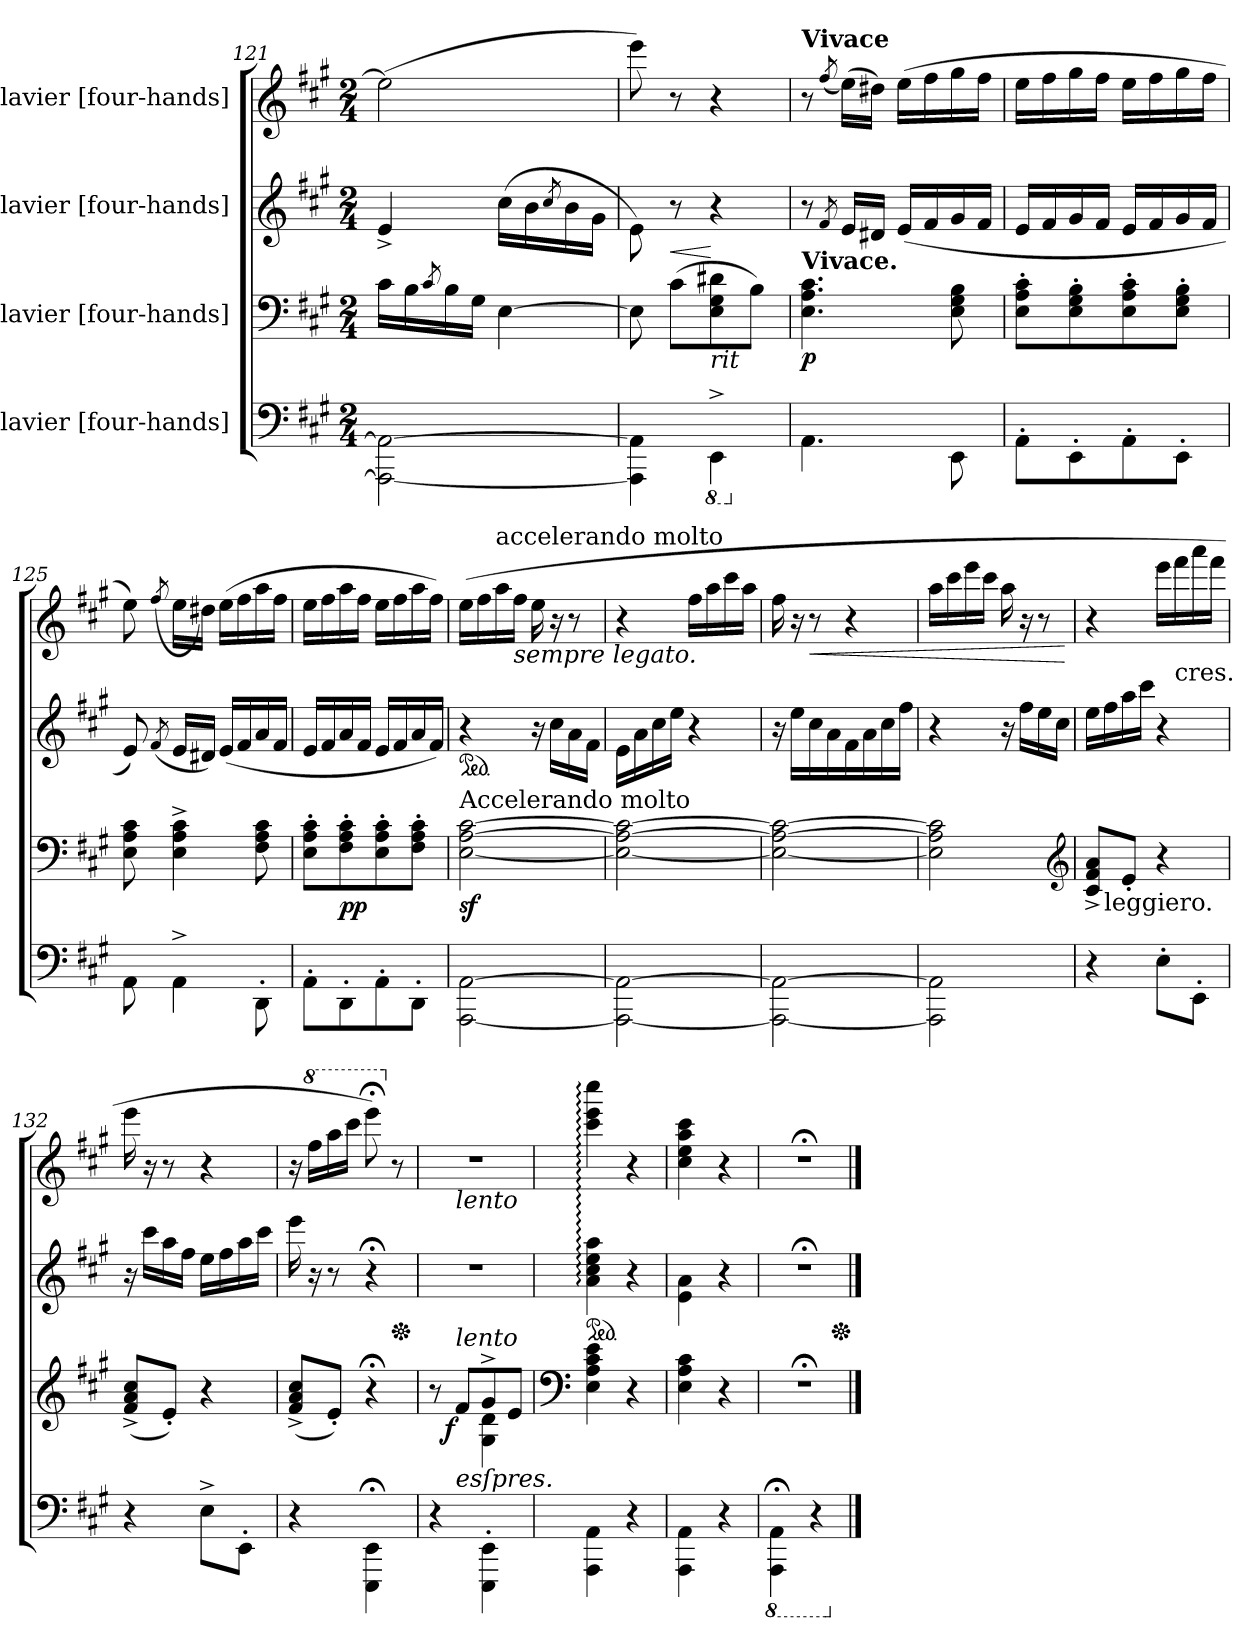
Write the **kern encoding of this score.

**kern	**kern	**dynam	**kern	**kern	**dynam
*part4	*part3	*part3	*part2	*part1	*part1
*staff4	*staff3	*staff3	*staff2	*staff1	*staff1
*I"Clavier [four-hands]	*I"Clavier [four-hands]	*	*I"Clavier [four-hands]	*I"Clavier [four-hands]	*
*clefF4	*clefF4	*	*clefG2	*clefG2	*
*k[f#c#g#]	*k[f#c#g#]	*	*k[f#c#g#]	*k[f#c#g#]	*
*A:	*A:	*	*A:	*A:	*
*M2/4	*M2/4	*	*M2/4	*M2/4	*
=121	=121	=121	=121	=121	=121
2AAA_\ 2AA_\	16c#\LL	.	4e^>/	(<2ee\]	.
.	16B\	.	.	.	.
.	8qc#/	.	.	.	.
.	16B\	.	.	.	.
.	16G#\JJ	.	.	.	.
.	[4E\	.	(16cc#\LL	.	.
.	.	.	16b\	.	.
.	.	.	8qcc#/	.	.
.	.	.	16b\	.	.
.	.	.	16g#\JJ	.	.
=122	=122	=122	=122	=122	=122
4AAA]\ 4AA]\	8E\]	.	8e\)	8eee\)	.
!	!	!LO:HP:a	!	!	!
.	(8c#\L	<	8r	8r	.
*8ba	*	*	*	*	*
!	!LO:TX:b:i:t=rit	!	!	!	!
4EEE^\	8E\ 8G#\ 8d#X\	[	4r	4r	.
.	8B\J)	.	.	.	.
=123	=123	=123	=123	=123	=123
*X8ba	*	*	*	*	*
!	!	!	!	!LO:TX:a:B:t=Vivace	!
!	!LO:TX:a:B:t=Vivace.	!	!	!	!
4.AA\	4.E\ 4.A\ 4.c#\	p	8r	8r	.
.	.	.	8qf#/	(8qff#/	.
.	.	.	16e/LL	(16ee\LL)	.
.	.	.	16d#X/JJ	16dd#X\JJ)	.
.	.	.	(16e/LL	(16ee\LL	.
.	.	.	16f#/	16ff#\	.
8EE\	8E\ 8G#\ 8B\	.	16g#/	16gg#\	.
.	.	.	16f#/JJ	16ff#\JJ	.
=124	=124	=124	=124	=124	=124
8AA'\L	8E'\ 8A'\ 8c#'\L	.	16e/LL	16ee\LL	.
.	.	.	16f#/	16ff#\	.
8EE'\	8E'\ 8G#'\ 8B'\	.	16g#/	16gg#\	.
.	.	.	16f#/JJ	16ff#\JJ	.
8AA'\	8E'\ 8A'\ 8c#'\	.	16e/LL	16ee\LL	.
.	.	.	16f#/	16ff#\	.
8EE'\J	8E'\ 8G#'\ 8B'\J	.	16g#/	16gg#\	.
.	.	.	16f#/JJ	16ff#\JJ	.
=125	=125	=125	=125	=125	=125
8AA\	8E\ 8A\ 8c#\	.	8e/)	8ee\)	.
.	.	.	(>8qf#/	(>8qff#/	.
4AA^\	4E^\ 4A^\ 4c#^\	.	16e/LL	16ee\LL	.
.	.	.	16d#X/JJ)	16dd#X\JJ)	.
.	.	.	(>16e/LL	(16ee\LL	.
.	.	.	16f#/	16ff#\	.
8DD'\	8F#\ 8A\ 8c#\	.	16a/	16aa\	.
.	.	.	16f#/JJ	16ff#\JJ	.
=126	=126	=126	=126	=126	=126
8AA'\L	8E'\ 8A'\ 8c#'\L	.	16e/LL	16ee\LL	.
.	.	.	16f#/	16ff#\	.
8DD'\	8F#'\ 8A'\ 8c#'\	pp	16a/	16aa\	.
.	.	.	16f#/JJ	16ff#\JJ	.
8AA'\	8E'\ 8A'\ 8c#'\	.	16e/LL	16ee\LL	.
.	.	.	16f#/	16ff#\	.
8DD'\J	8F#'\ 8A'\ 8c#'\J	.	16a/	16aa\	.
.	.	.	16f#/JJ)	16ff#\JJ)	.
=127	=127	=127	=127	=127	=127
!	!LO:TX:a:t=Accelerando molto	!	!	!	!
*	*	*	*ped	*	*
[2AAA\ [2AA\	[2E\ [2A\ [2c#\	sf.	4r	(16ee\LL	.
.	.	.	.	16ff#\	.
!	!	!	!	!LO:TX:a:t=accelerando molto	!
.	.	.	.	16aa\	.
!	!	!	!	!LO:TX:b:i:t=sempre legato.	!
.	.	.	.	16ff#\JJ	.
.	.	.	16r	16ee\	.
.	.	.	16cc#\LL	16r	.
.	.	.	16a\	8r	.
.	.	.	16f#\JJ	.	.
=128	=128	=128	=128	=128	=128
2AAA_\ 2AA_\	2E_\ 2A_\ 2c#_\	.	16e\LL	4r	.
.	.	.	16a\	.	.
.	.	.	16cc#\	.	.
.	.	.	16ee\JJ	.	.
.	.	.	4r	16ff#\LL	.
.	.	.	.	16aa\	.
.	.	.	.	16ccc#\	.
.	.	.	.	16aa\JJ	.
=129	=129	=129	=129	=129	=129
2AAA_\ 2AA_\	2E_\ 2A_\ 2c#_\	.	16r	16ff#\	.
.	.	.	16ee\LL	16r	.
.	.	.	16cc#\	8r	<
.	.	.	16a\	.	.
.	.	.	16f#\	4r	.
.	.	.	16a\	.	.
.	.	.	16cc#\	.	.
.	.	.	16ff#\JJ	.	.
=130	=130	=130	=130	=130	=130
2AAA]\ 2AA]\	2E]\ 2A]\ 2c#]\	.	4r	16aa\LL	.
.	.	.	.	16ccc#\	.
.	.	.	.	16eee\	.
.	.	.	.	16ccc#\JJ	.
.	.	.	16r	16aa\	.
.	.	.	16ff#\LL	16r	.
.	.	.	16ee\	8r	.
.	.	.	16cc#\JJ	.	.
*	*clefG2	*	*	*	*
.	.	.	.	.	[
=131	=131	=131	=131	=131	=131
*	*^	*	*	*	*
4r	8c#^/ 8f#^/ 8a^/L	16ryy	.	16ee\LL	4r	.
!	!	!LO:TX:b:t=leggiero.	!	!	!	!
.	.	4..ryy	.	16ff#\	.	.
.	8e'/J	.	.	16aa\	.	.
.	.	.	.	16ccc#\JJ	.	.
8E'\L	4r	.	.	4r	16eee\LL	.
!	!	!	!	!	!LO:TX:c:t=cres.	!
.	.	.	.	.	16fff#\	.
8EE'\J	.	.	.	.	16aaa\	.
.	.	.	.	.	16fff#\JJ	.
*	*v	*v	*	*	*	*
=132	=132	=132	=132	=132	=132
4r	(>8f#^/ 8a^/ 8cc#^/L	.	16r	16eee\	.
.	.	.	16ccc#\LL	16r	.
.	8e'/J)	.	16aa\	8r	.
.	.	.	16ff#\JJ	.	.
8E^\L	4r	.	16ee\LL	4r	.
.	.	.	16ff#\	.	.
8EE'\J	.	.	16aa\	.	.
.	.	.	16ccc#\JJ	.	.
=133	=133	=133	=133	=133	=133
*	*	*	*^	*	*
4r	(>8f#^/ 8a^/ 8cc#^/L	.	16eee\	4.ryy	16r	.
*	*	*	*	*	*8va	*
.	.	.	16r	.	16fff#\LL	.
.	8e'/J)	.	8r	.	16aaa\	.
.	.	.	.	.	16cccc#\JJ	.
4EEE;<\ 4EE;<\	4r;<	.	4r;<	.	8eeee;<\)	.
*	*	*	*	*	*X8va	*
*	*	*	*Xped	*	*	*
.	.	.	.	8ryy	8r	.
*	*	*	*v	*v	*	*
=134	=134	=134	=134	=134	=134
*	*^	*	*	*^	*
4r	8r	4ryy	.	2r	2r	8ryy	.
!	!	!	!	!	!	!LO:TX:b:i:t=lento	!
!	!LO:TX:b:i:t=esſpres.	!	!	!	!	!	!
!	!LO:TX:a:i:t=lento	!	!	!	!	!	!
!	!	!	!LO:DY:rj	!	!	!	!
.	8f#/L	.	f.	.	.	4.ryy	.
4EEE'\ 4EE'\	8g#^/	4G#\ 4d\	.	.	.	.	.
.	8e/J	.	.	.	.	.	.
*	*v	*v	*	*	*v	*v	*
=135	=135	=135	=135	=135	=135
*	*clefF4	*	*	*	*
*	*	*	*ped	*	*
4AAA\ 4AA\	4E\ 4A\ 4c#\ 4e\	.	4a::\ 4cc#::\ 4ee::\ 4aa::\	4ccc#::\ 4eee::\ 4cccc#::\	.
4r	4r	.	4r	4r	.
=136	=136	=136	=136	=136	=136
4AAA\ 4AA\	4E\ 4A\ 4c#\	.	4e\ 4a\	4cc#\ 4ee\ 4aa\ 4ccc#\	.
4r	4r	.	4r	4r	.
=137	=137	=137	=137	=137	=137
*8ba	*	*	*	*	*
4AAAA;<\ 4AAA;<\	2r;<	.	2r;<	2r;<	.
4r	.	.	.	.	.
*	*	*	*Xped	*	*
*X8ba	*	*	*	*	*
==	==	==	==	==	==
*-	*-	*-	*-	*-	*-
